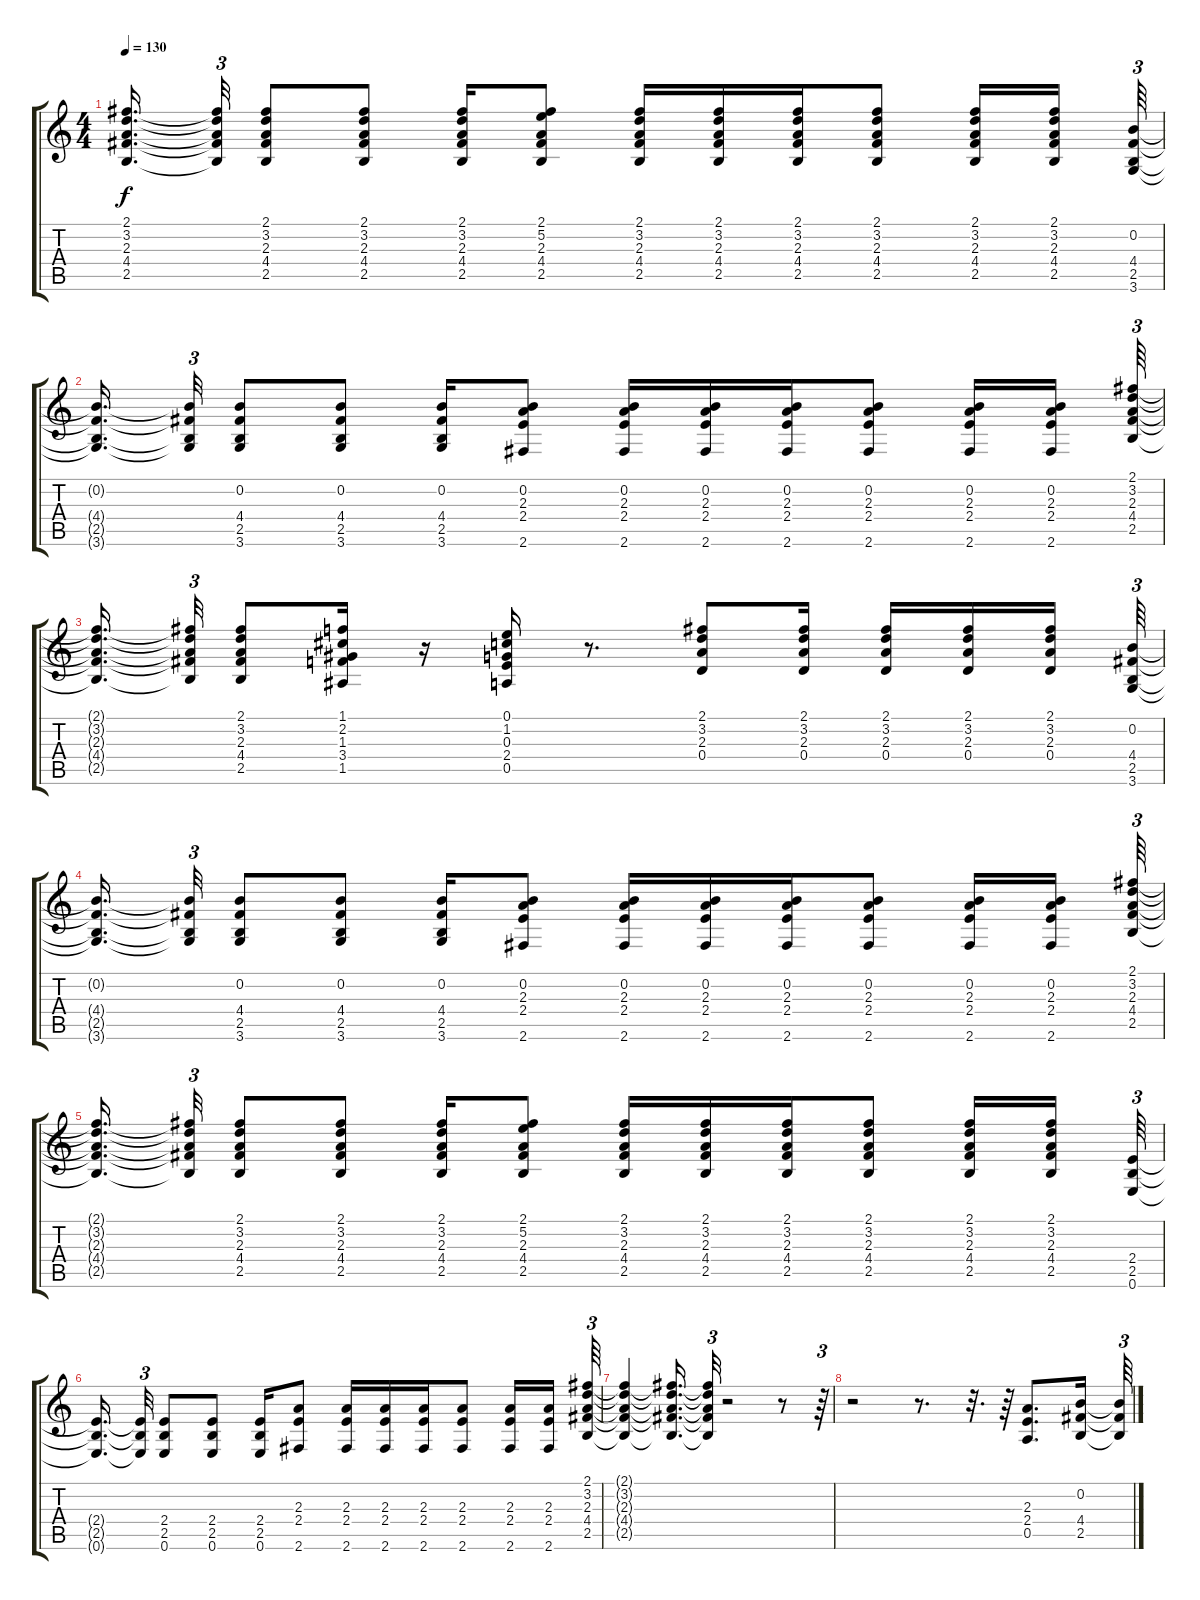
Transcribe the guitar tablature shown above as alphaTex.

\track "" {instrument acousticguitarsteel}
\staff {score tabs}
\tuning (E4 B3 G3 D3 A2 E2) {hide}
\ts (4 4)
\tempo 130
\clef g2
\ks c
(2.1{t} 3.2{t} 2.3{t} 4.4{t} 2.5{t}).16{d dy f} (2.1{t} 3.2{t} 2.3{t} 4.4{t} 2.5{t}).32{tu (3 2)} (2.1 3.2 2.3 4.4 2.5).8 (2.1 3.2 2.3 4.4 2.5).8 (2.1 3.2 2.3 4.4 2.5).16 (2.1 5.2 2.3 4.4 2.5).8 (2.1 3.2 2.3 4.4 2.5).16 (2.1 3.2 2.3 4.4 2.5).16 (2.1 3.2 2.3 4.4 2.5).16 (2.1 3.2 2.3 4.4 2.5).8 (2.1 3.2 2.3 4.4 2.5).16 (2.1 3.2 2.3 4.4 2.5).16 (0.2 4.4 2.5 3.6).64{tu (3 2)} |
(0.2{t} 4.4{t} 2.5{t} 3.6{t}).16{d} (0.2{t} 4.4{t} 2.5{t} 3.6{t}).32{tu (3 2)} (0.2 4.4 2.5 3.6).8 (0.2 4.4 2.5 3.6).8 (0.2 4.4 2.5 3.6).16 (0.2 2.3 2.4 2.6).8 (0.2 2.3 2.4 2.6).16 (0.2 2.3 2.4 2.6).16 (0.2 2.3 2.4 2.6).16 (0.2 2.3 2.4 2.6).8 (0.2 2.3 2.4 2.6).16 (0.2 2.3 2.4 2.6).16 (2.1 3.2 2.3 4.4 2.5).64{tu (3 2)} |
(2.1{t} 3.2{t} 2.3{t} 4.4{t} 2.5{t}).16{d} (2.1{t} 3.2{t} 2.3{t} 4.4{t} 2.5{t}).32{tu (3 2)} (2.1 3.2 2.3 4.4 2.5).8 (1.1 2.2 1.3 3.4 1.5).16 r.16 (0.1 1.2 0.3 2.4 0.5).16 r.8{d} (2.1 3.2 2.3 0.4).8 (2.1 3.2 2.3 0.4).16 (2.1 3.2 2.3 0.4).16 (2.1 3.2 2.3 0.4).16 (2.1 3.2 2.3 0.4).16 (0.2 4.4 2.5 3.6).64{tu (3 2)} |
(0.2{t} 4.4{t} 2.5{t} 3.6{t}).16{d} (0.2{t} 4.4{t} 2.5{t} 3.6{t}).32{tu (3 2)} (0.2 4.4 2.5 3.6).8 (0.2 4.4 2.5 3.6).8 (0.2 4.4 2.5 3.6).16 (0.2 2.3 2.4 2.6).8 (0.2 2.3 2.4 2.6).16 (0.2 2.3 2.4 2.6).16 (0.2 2.3 2.4 2.6).16 (0.2 2.3 2.4 2.6).8 (0.2 2.3 2.4 2.6).16 (0.2 2.3 2.4 2.6).16 (2.1 3.2 2.3 4.4 2.5).64{tu (3 2)} |
(2.1{t} 3.2{t} 2.3{t} 4.4{t} 2.5{t}).16{d} (2.1{t} 3.2{t} 2.3{t} 4.4{t} 2.5{t}).32{tu (3 2)} (2.1 3.2 2.3 4.4 2.5).8 (2.1 3.2 2.3 4.4 2.5).8 (2.1 3.2 2.3 4.4 2.5).16 (2.1 5.2 2.3 4.4 2.5).8 (2.1 3.2 2.3 4.4 2.5).16 (2.1 3.2 2.3 4.4 2.5).16 (2.1 3.2 2.3 4.4 2.5).16 (2.1 3.2 2.3 4.4 2.5).8 (2.1 3.2 2.3 4.4 2.5).16 (2.1 3.2 2.3 4.4 2.5).16 (2.4 2.5 0.6).64{tu (3 2)} |
(2.4{t} 2.5{t} 0.6{t}).16{d} (2.4{t} 2.5{t} 0.6{t}).32{tu (3 2)} (2.4 2.5 0.6).8 (2.4 2.5 0.6).8 (2.4 2.5 0.6).16 (2.3 2.4 2.6).8 (2.3 2.4 2.6).16 (2.3 2.4 2.6).16 (2.3 2.4 2.6).16 (2.3 2.4 2.6).8 (2.3 2.4 2.6).16 (2.3 2.4 2.6).16 (2.1 3.2 2.3 4.4 2.5).64{tu (3 2)} |
(2.1{t} 3.2{t} 2.3{t} 4.4{t} 2.5{t}).4 (2.1{t} 3.2{t} 2.3{t} 4.4{t} 2.5{t}).16{d} (2.1{t} 3.2{t} 2.3{t} 4.4{t} 2.5{t}).32{tu (3 2)} r.2 r.8 r.64{tu (3 2)} |
r.2 r.8{d} r.32{d} r.64 (2.3 2.4 0.5).8{d} (0.2 4.4 2.5).16 (0.2{t} 4.4{t} 2.5{t}).64{tu (3 2)}
